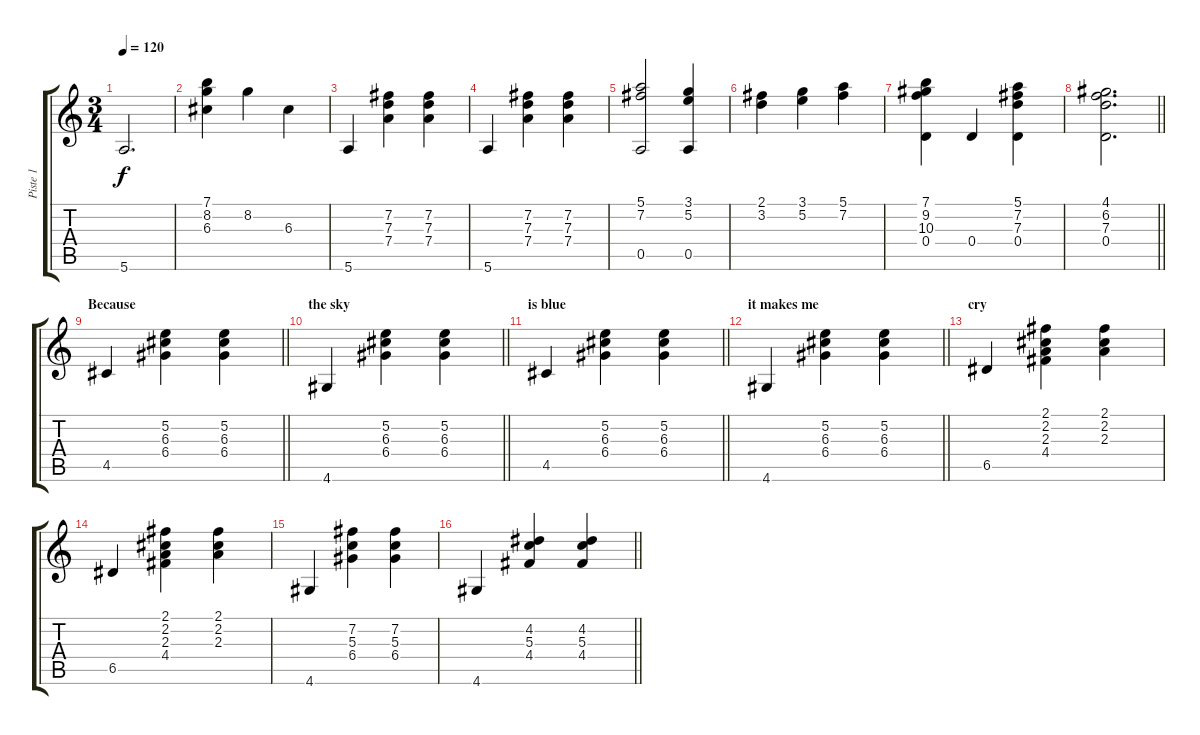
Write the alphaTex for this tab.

\track ("Piste 1" "Piste 1") {instrument acousticguitarnylon}
\staff {score tabs}
\tuning (E4 B3 G3 D3 A2 E2) {hide}
\ts (3 4)
\tempo 120
\clef g2
\ks c
5.6.2{d dy f} |
(7.1 8.2 6.3).4 8.2.4 6.3.4 |
5.6.4 (7.2 7.3 7.4).4 (7.2 7.3 7.4).4 |
5.6.4 (7.2 7.3 7.4).4 (7.2 7.3 7.4).4 |
(5.1 7.2 0.5).2 (3.1 5.2 0.5).4 |
(2.1 3.2).4 (3.1 5.2).4 (5.1 7.2).4 |
(7.1 9.2 10.3 0.4).4 0.4.4 (5.1 7.2 7.3 0.4).4 |
\barLineRight lightlight
(4.1 6.2 7.3 0.4).2{d} |
\section ("" "Because")
\barLineRight lightlight
4.5.4 (5.2 6.3 6.4).4 (5.2 6.3 6.4).4 |
\section ("" "the sky")
\barLineRight lightlight
4.6.4 (5.2 6.3 6.4).4 (5.2 6.3 6.4).4 |
\section ("" "is blue")
\barLineRight lightlight
4.5.4 (5.2 6.3 6.4).4 (5.2 6.3 6.4).4 |
\section ("" "it makes me")
\barLineRight lightlight
4.6.4 (5.2 6.3 6.4).4 (5.2 6.3 6.4).4 |
\section ("" "cry")
6.5.4 (2.1 2.2 2.3 4.4).4 (2.1 2.2 2.3).4 |
6.5.4 (2.1 2.2 2.3 4.4).4 (2.1 2.2 2.3).4 |
4.6.4 (7.2 5.3 6.4).4 (7.2 5.3 6.4).4 |
\barLineRight lightlight
4.6.4 (4.2 5.3 4.4).4 (4.2 5.3 4.4).4
